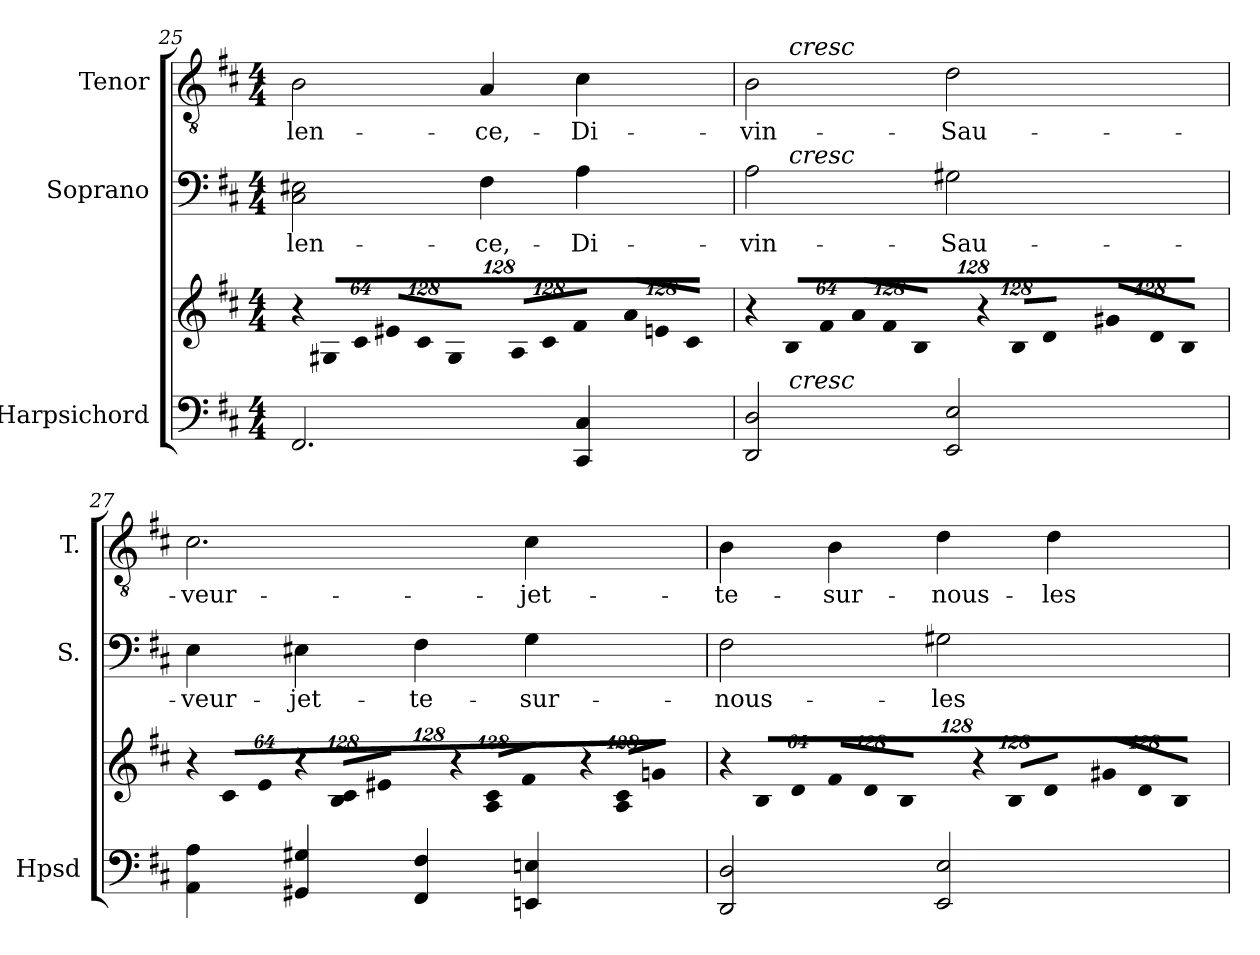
**kern	**kern	**kern	**text	**kern	**text
*part3	*part3	*part2	*part2	*part1	*part1
*staff4	*staff3	*staff2	*staff2	*staff1	*staff1
*I"Harpsichord	*	*I"Soprano	*	*I"Tenor	*
*I'Hpsd	*	*I'S.	*	*I'T.	*
!!LO:LB:g=z
*clefF4	*clefG2	*clefF4	*	*clefGv2	*
*	*	*	*	*ITrd7c12	*
*k[f#c#]	*k[f#c#]	*k[f#c#]	*	*k[f#c#]	*
*D:	*D:	*D:	*	*D:	*
*M4/4	*M4/4	*M4/4	*	*M4/4	*
*	*Xbrackettup	*	*	*	*
=25	=25	=25	=25	=25	=25
!	!LO:N:vis=8	!	!	!	!
!	!	!	!LO:LY:b:color=#000000	!	!
!	!	!	!	!	!LO:LY:b:color=#000000
2.FF#i/	1024%85r	2C#i\ 2E#Xi	-len-	2BBi\	-len-
!	!LO:N:vis=8	!	!	!	!
.	1024%85G#Xi/L	.	.	.	.
!	!LO:N:vis=8	!	!	!	!
.	512%43c#i/J	.	.	.	.
!	!LO:N:vis=8	!	!	!	!
.	1024%85e#Xi/L	.	.	.	.
!	!LO:N:vis=8	!	!	!	!
.	1024%85c#i/	.	.	.	.
!	!LO:N:vis=8	!	!	!	!
.	512%43G#i/J	.	.	.	.
!	!LO:N:vis=8	!	!	!	!
!	!	!	!LO:LY:b:color=#000000	!	!
!	!	!	!	!	!LO:LY:b:color=#000000
.	1024%85Ai/L	4F#i\	-ce,-	4AAi/	-ce,-
!	!LO:N:vis=8	!	!	!	!
.	1024%85c#i/	.	.	.	.
!	!LO:N:vis=8	!	!	!	!
.	512%43f#i/J	.	.	.	.
!	!LO:N:vis=8	!	!	!	!
!	!	!	!LO:LY:b:color=#000000	!	!
!	!	!	!	!	!LO:LY:b:color=#000000
4CC#i/ 4C#i	1024%85ai/L	4Ai\	-Di-	4C#i\	-Di-
!	!LO:N:vis=8	!	!	!	!
.	1024%85eni/	.	.	.	.
!	!LO:N:vis=8	!	!	!	!
.	512%43c#i/J	.	.	.	.
=26	=26	=26	=26	=26	=26
!	!LO:N:vis=8	!	!	!	!
!	!	!	!LO:LY:b:color=#000000	!	!
!	!	!	!	!	!LO:LY:b:color=#000000
*^	*	*^	*	*^	*
2DDi/ 2Di	16ryy	1024%85r	2Ai\	16ryy	-vin-	2BBi\	16ryy	-vin-
.	64.ryy	.	.	64.ryy	.	.	64.ryy	.
!	!	!LO:N:vis=8	!	!	!	!	!	!
.	.	1024%85Bi/L	.	.	.	.	.	.
!	!	!	!	!	!	!	!LO:TX:a:i:t=cresc	!
!	!	!	!	!LO:TX:a:i:t=cresc	!	!	!	!
!	!LO:TX:a:i:t=cresc	!	!	!	!	!	!	!
.	2ryy	.	.	2ryy	.	.	2ryy	.
!	!	!LO:N:vis=8	!	!	!	!	!	!
.	.	512%43f#i/J	.	.	.	.	.	.
!	!	!LO:N:vis=8	!	!	!	!	!	!
.	.	1024%85ai/L	.	.	.	.	.	.
!	!	!LO:N:vis=8	!	!	!	!	!	!
.	.	1024%85f#i/	.	.	.	.	.	.
!	!	!LO:N:vis=8	!	!	!	!	!	!
.	.	512%43Bi/J	.	.	.	.	.	.
!	!	!LO:N:vis=8	!	!	!	!	!	!
!	!	!	!	!	!LO:LY:b:color=#000000	!	!	!
!	!	!	!	!	!	!	!	!LO:LY:b:color=#000000
2EEi/ 2Ei	.	1024%85r	2G#Xi\	.	-Sau-	2Di\	.	-Sau-
!	!	!LO:N:vis=8	!	!	!	!	!	!
.	.	1024%85Bi/L	.	.	.	.	.	.
.	4ryy	.	.	4ryy	.	.	4ryy	.
!	!	!LO:N:vis=8	!	!	!	!	!	!
.	.	512%43di/J	.	.	.	.	.	.
!	!	!LO:N:vis=8	!	!	!	!	!	!
.	.	1024%85g#Xi/L	.	.	.	.	.	.
!	!	!LO:N:vis=8	!	!	!	!	!	!
.	.	1024%85di/	.	.	.	.	.	.
.	8ryy	.	.	8ryy	.	.	8ryy	.
!	!	!LO:N:vis=8	!	!	!	!	!	!
.	.	512%43Bi/J	.	.	.	.	.	.
.	32ryy	.	.	32ryy	.	.	32ryy	.
.	128ryy	.	.	128ryy	.	.	128ryy	.
=27	=27	=27	=27	=27	=27	=27	=27	=27
!	!	!LO:N:vis=8	!	!	!	!	!	!
*	*	*	*v	*v	*	*	*	*
*v	*v	*	*	*	*v	*v	*
*^	*	*^	*	*^	*
!	!	!	!	!	!LO:LY:b:color=#000000	!	!	!
*	*	*	*v	*v	*	*	*	*
*v	*v	*	*	*	*v	*v	*
*^	*	*^	*	*^	*
!	!	!	!	!	!	!	!	!LO:LY:b:color=#000000
*	*	*	*v	*v	*	*	*	*
*v	*v	*	*	*	*v	*v	*
4AAi\ 4Ai	1024%85r	4Ei\	-veur-	2.C#i\	-veur-
!	!LO:N:vis=8	!	!	!	!
.	1024%85c#i/L	.	.	.	.
!	!LO:N:vis=8	!	!	!	!
.	512%43ei/J	.	.	.	.
!	!LO:N:vis=8	!	!	!	!
!	!	!	!LO:LY:b:color=#000000	!	!
4GG#Xi/ 4G#Xi	1024%85r	4E#Xi\	-jet-	.	.
!	!LO:N:vis=8	!	!	!	!
.	1024%85Bi/ 1024%85c#i/L	.	.	.	.
!	!LO:N:vis=8	!	!	!	!
.	512%43e#Xi/J	.	.	.	.
!	!LO:N:vis=8	!	!	!	!
!	!	!	!LO:LY:b:color=#000000	!	!
4FF#i/ 4F#i	1024%85r	4F#i\	-te-	.	.
!	!LO:N:vis=8	!	!	!	!
.	1024%85Ai/ 1024%85c#i/L	.	.	.	.
!	!LO:N:vis=8	!	!	!	!
.	512%43f#i/J	.	.	.	.
!	!LO:N:vis=8	!	!	!	!
!	!	!	!LO:LY:b:color=#000000	!	!
!	!	!	!	!	!LO:LY:b:color=#000000
4EEni/ 4Eni	1024%85r	4Gi\	-sur-	4C#i\	-jet-
!	!LO:N:vis=8	!	!	!	!
.	1024%85Ai/ 1024%85c#i/L	.	.	.	.
!	!LO:N:vis=8	!	!	!	!
.	512%43gni/J	.	.	.	.
=28	=28	=28	=28	=28	=28
!	!LO:N:vis=8	!	!	!	!
!	!	!	!LO:LY:b:color=#000000	!	!
!	!	!	!	!	!LO:LY:b:color=#000000
2DDi/ 2Di	1024%85r	2F#i\	-nous-	4BBi\	-te-
!	!LO:N:vis=8	!	!	!	!
.	1024%85Bi/L	.	.	.	.
!	!LO:N:vis=8	!	!	!	!
.	512%43di/J	.	.	.	.
!	!LO:N:vis=8	!	!	!	!
!	!	!	!	!	!LO:LY:b:color=#000000
.	1024%85f#i/L	.	.	4BBi\	-sur-
!	!LO:N:vis=8	!	!	!	!
.	1024%85di/	.	.	.	.
!	!LO:N:vis=8	!	!	!	!
.	512%43Bi/J	.	.	.	.
!	!LO:N:vis=8	!	!	!	!
!	!	!	!LO:LY:b:color=#000000	!	!
!	!	!	!	!	!LO:LY:b:color=#000000
2EEi/ 2Ei	1024%85r	2G#Xi\	-les-	4Di\	-nous-
!	!LO:N:vis=8	!	!	!	!
.	1024%85Bi/L	.	.	.	.
!	!LO:N:vis=8	!	!	!	!
.	512%43di/J	.	.	.	.
!	!LO:N:vis=8	!	!	!	!
!	!	!	!	!	!LO:LY:b:color=#000000
.	1024%85g#Xi/L	.	.	4Di\	-les-
!	!LO:N:vis=8	!	!	!	!
.	1024%85di/	.	.	.	.
!	!LO:N:vis=8	!	!	!	!
.	512%43Bi/J	.	.	.	.
=	=	=	=	=	=
*-	*-	*-	*-	*-	*-
